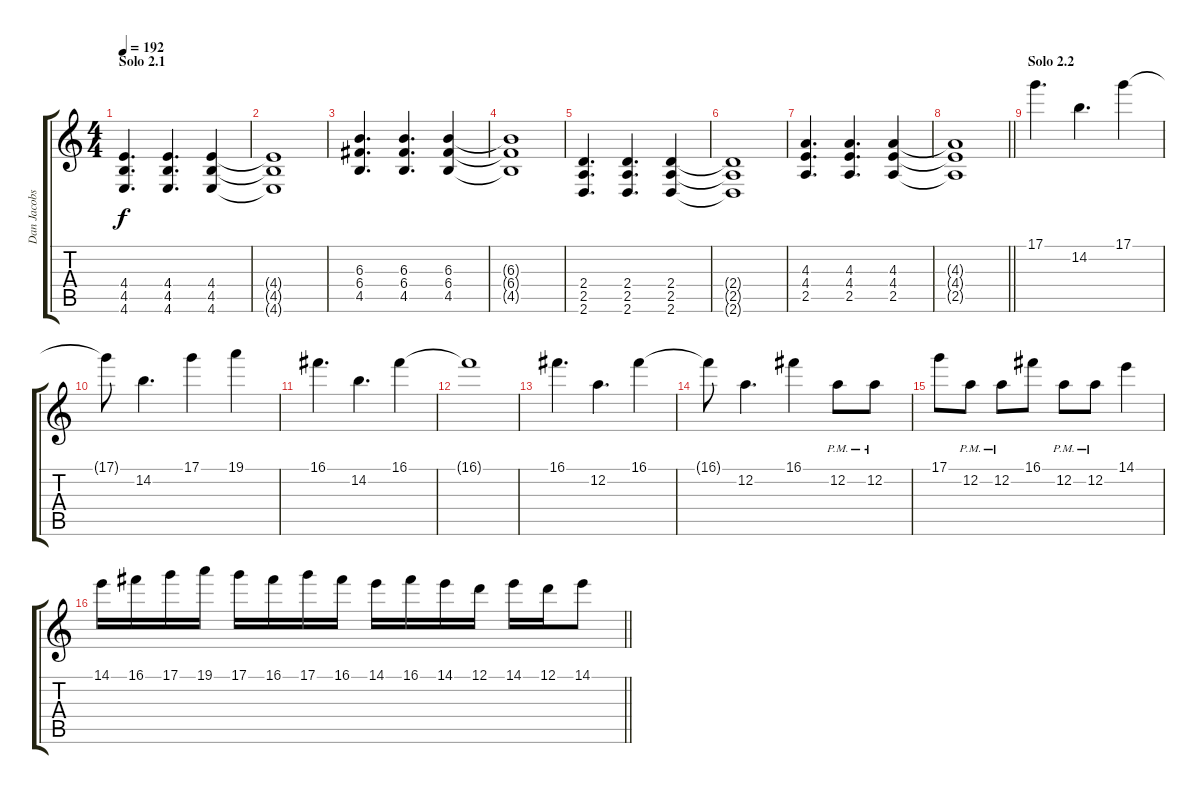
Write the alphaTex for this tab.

\track ("Dan Jacobs" "Dan Jacobs") {instrument distortionguitar}
\staff {score tabs}
\tuning (D4 A3 F3 C3 G2 C2) {hide}
\ts (4 4)
\section ("" "Solo 2.1")
\tempo 192
\clef g2
\ks aminor
(4.4 4.5 4.6).4{d dy f} (4.4 4.5 4.6).4{d} (4.4 4.5 4.6).4 |
(4.4{t} 4.5{t} 4.6{t}).1 |
(6.3 6.4 4.5).4{d} (6.3 6.4 4.5).4{d} (6.3 6.4 4.5).4 |
(6.3{t} 6.4{t} 4.5{t}).1 |
(2.4 2.5 2.6).4{d} (2.4 2.5 2.6).4{d} (2.4 2.5 2.6).4 |
(2.4{t} 2.5{t} 2.6{t}).1 |
(4.3 4.4 2.5).4{d} (4.3 4.4 2.5).4{d} (4.3 4.4 2.5).4 |
\barLineRight lightlight
(4.3{t} 4.4{t} 2.5{t}).1 |
\section ("" "Solo 2.2")
17.1.4{d} 14.2.4{d} 17.1.4 |
17.1{t}.8 14.2.4{d} 17.1.4 19.1.4 |
16.1.4{d} 14.2.4{d} 16.1.4 |
16.1{t}.1 |
16.1.4{d} 12.2.4{d} 16.1.4 |
16.1{t}.8 12.2.4{d} 16.1.4 12.2{pm}.8 12.2{pm}.8 |
17.1.8 12.2{pm}.8 12.2{pm}.8 16.1.8 12.2{pm}.8 12.2{pm}.8 14.1.4 |
\barLineRight lightlight
14.1.16 16.1.16 17.1.16 19.1.16 17.1.16 16.1.16 17.1.16 16.1.16 14.1.16 16.1.16 14.1.16 12.1.16 14.1.16 12.1.16 14.1.8
